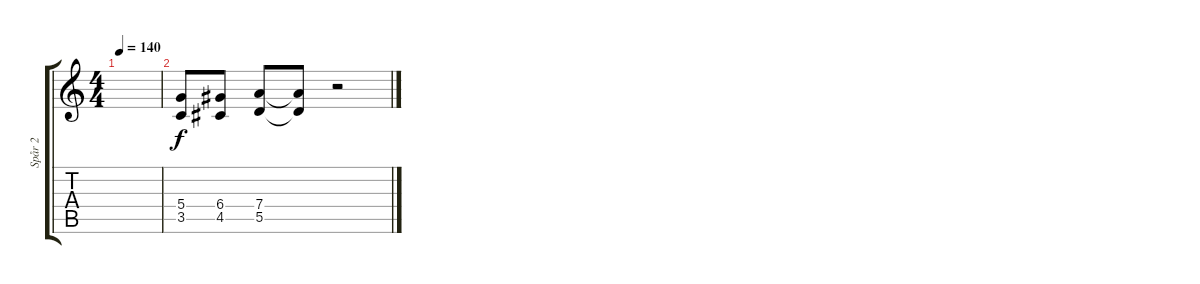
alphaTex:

\track ("Spår 2" "Spår 2") {instrument distortionguitar}
\staff {score tabs}
\tuning (E4 B3 G3 D3 A2 E2) {hide}
\ts (4 4)
\tempo 140
\clef g2
\ks c
|
(5.4 3.5).8 (6.4 4.5).8 (7.4 5.5).8 (7.4{t} 5.5{t}).8 r.2
